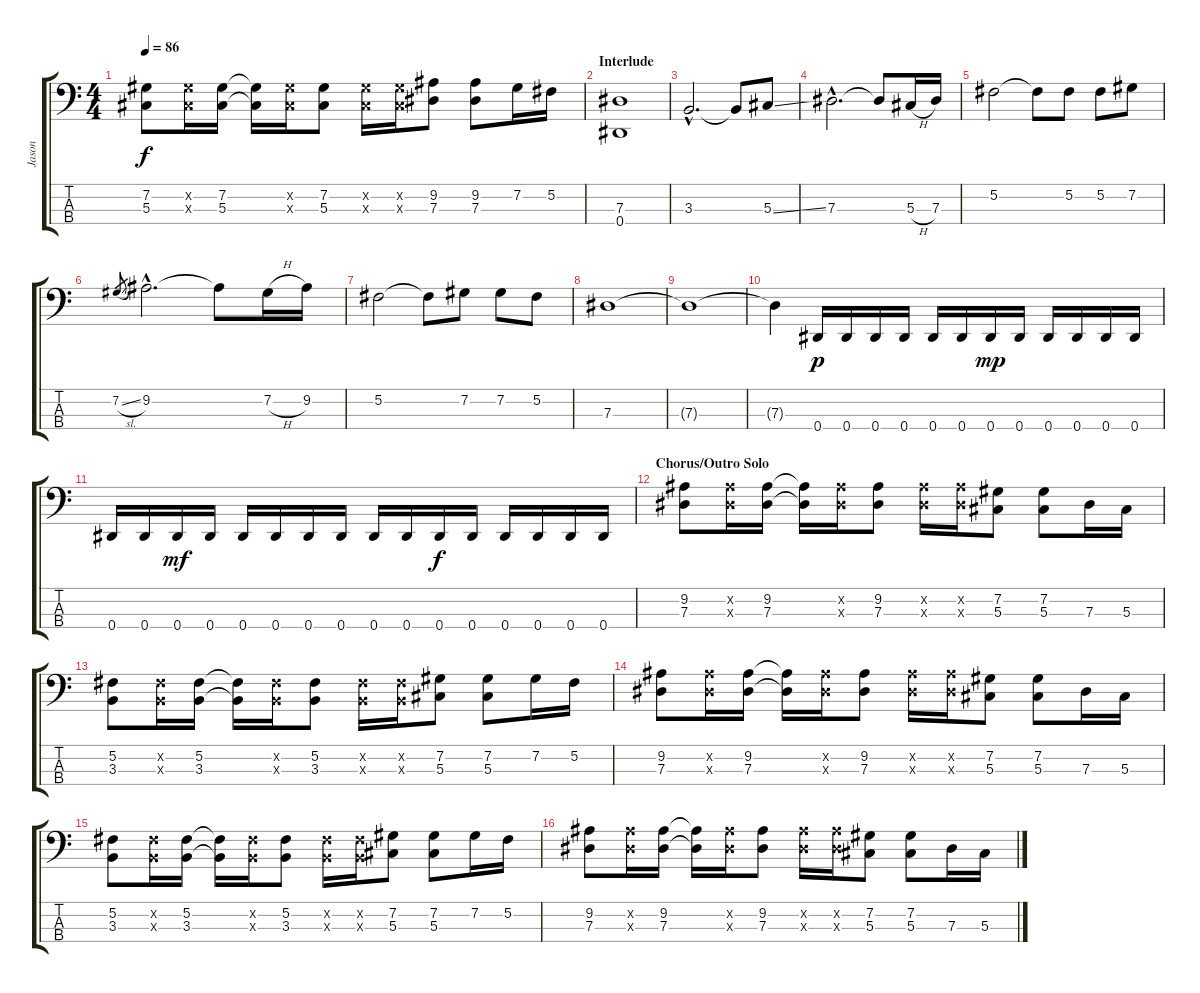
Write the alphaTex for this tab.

\track ("Jason" "Jason") {instrument electricbasspick}
\staff {score tabs}
\tuning (Gb2 Db2 Ab1 Eb1) {hide}
\ts (4 4)
\tempo 86
\clef f4
\ks c
(7.2 5.3).8{dy f} (7.2{x} 5.3{x}).16 (7.2 5.3).16 (7.2{t} 5.3{t}).16 (7.2{x} 5.3{x}).16 (7.2 5.3).8 (7.2{x} 5.3{x}).16 (7.2{x} 5.3{x}).16 (9.2 7.3).8 (9.2 7.3).8 7.2.16 5.2.16 |
\section ("" "Interlude")
(7.3 0.4).1 |
3.3{hac}.2{d} 3.3{t}.8 5.3{ss}.8 |
7.3{hac}.2{d} 7.3{t}.8 5.3{h}.16 7.3.16 |
5.2.2 5.2{t}.8 5.2.8 5.2.8 7.2.8 |
7.2{sl}.8{gr} 9.2{hac}.2{d} 9.2{t}.8 7.2{h}.16 9.2.16 |
5.2.2 5.2{t}.8 7.2.8 7.2.8 5.2.8 |
7.3.1 |
7.3{t}.1 |
7.3{t}.4 0.4.16{dy p} 0.4.16 0.4.16 0.4.16 0.4.16 0.4.16 0.4.16{dy mp} 0.4.16 0.4.16 0.4.16 0.4.16 0.4.16 |
0.4.16 0.4.16 0.4.16{dy mf} 0.4.16 0.4.16 0.4.16 0.4.16 0.4.16 0.4.16 0.4.16 0.4.16{dy f} 0.4.16 0.4.16 0.4.16 0.4.16 0.4.16 |
\section ("" "Chorus/Outro Solo")
(9.2 7.3).8 (9.2{x} 7.3{x}).16 (9.2 7.3).16 (9.2{t} 7.3{t}).16 (9.2{x} 7.3{x}).16 (9.2 7.3).8 (9.2{x} 7.3{x}).16 (9.2{x} 7.3{x}).16 (7.2 5.3).8 (7.2 5.3).8 7.3.16 5.3.16 |
(5.2 3.3).8 (5.2{x} 3.3{x}).16 (5.2 3.3).16 (5.2{t} 3.3{t}).16 (5.2{x} 3.3{x}).16 (5.2 3.3).8 (5.2{x} 3.3{x}).16 (5.2{x} 3.3{x}).16 (7.2 5.3).8 (7.2 5.3).8 7.2.16 5.2.16 |
(9.2 7.3).8 (9.2{x} 7.3{x}).16 (9.2 7.3).16 (9.2{t} 7.3{t}).16 (9.2{x} 7.3{x}).16 (9.2 7.3).8 (9.2{x} 7.3{x}).16 (9.2{x} 7.3{x}).16 (7.2 5.3).8 (7.2 5.3).8 7.3.16 5.3.16 |
(5.2 3.3).8 (5.2{x} 3.3{x}).16 (5.2 3.3).16 (5.2{t} 3.3{t}).16 (5.2{x} 3.3{x}).16 (5.2 3.3).8 (5.2{x} 3.3{x}).16 (5.2{x} 3.3{x}).16 (7.2 5.3).8 (7.2 5.3).8 7.2.16 5.2.16 |
(9.2 7.3).8 (9.2{x} 7.3{x}).16 (9.2 7.3).16 (9.2{t} 7.3{t}).16 (9.2{x} 7.3{x}).16 (9.2 7.3).8 (9.2{x} 7.3{x}).16 (9.2{x} 7.3{x}).16 (7.2 5.3).8 (7.2 5.3).8 7.3.16 5.3.16
